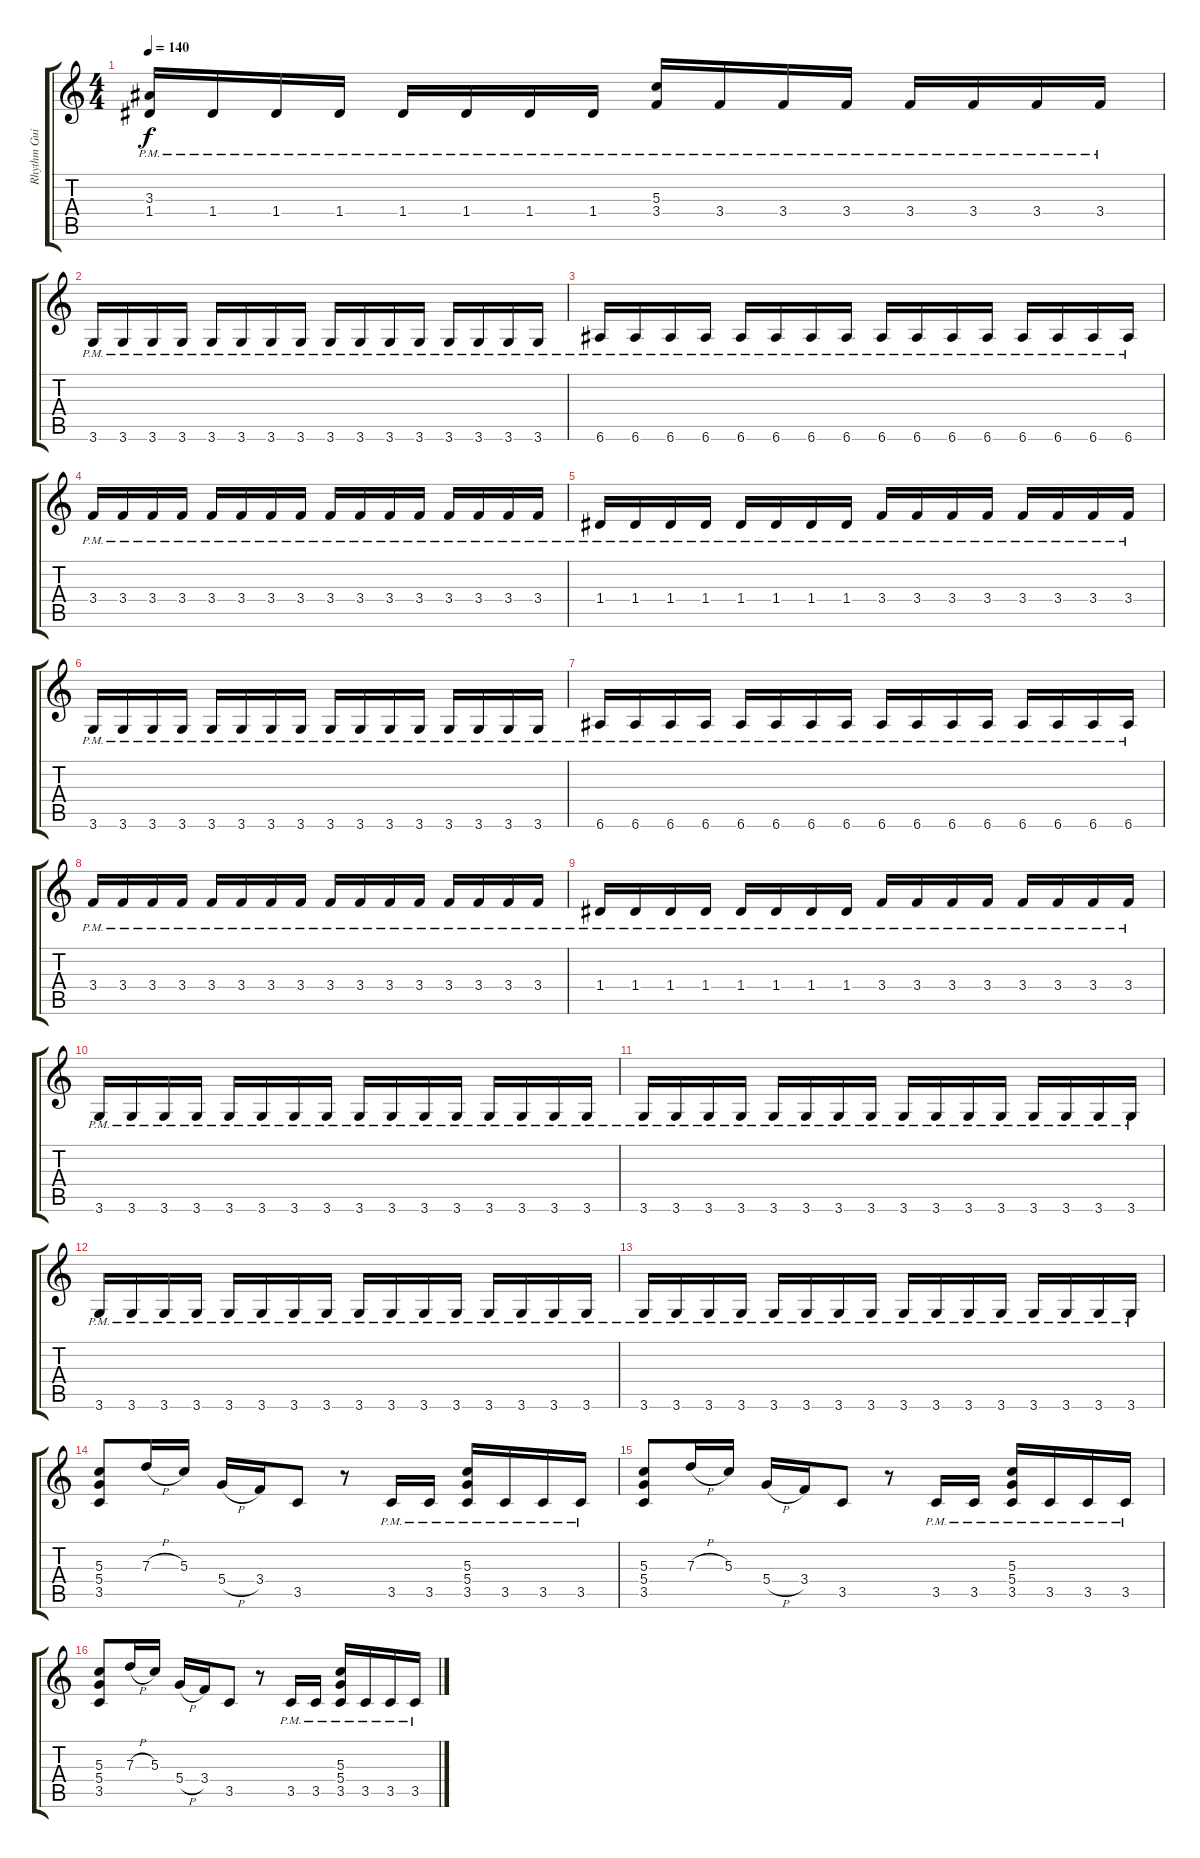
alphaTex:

\track ("Rhythm Guitar 2" "Rhythm Gui") {instrument distortionguitar}
\staff {score tabs}
\tuning (E4 B3 G3 D3 A2 E2) {hide}
\ts (4 4)
\tempo 140
\clef g2
\ks c
(3.3 1.4{pm}).16{dy f} 1.4{pm}.16 1.4{pm}.16 1.4{pm}.16 1.4{pm}.16 1.4{pm}.16 1.4{pm}.16 1.4{pm}.16 (5.3 3.4{pm}).16 3.4{pm}.16 3.4{pm}.16 3.4{pm}.16 3.4{pm}.16 3.4{pm}.16 3.4{pm}.16 3.4{pm}.16 |
3.6{pm}.16 3.6{pm}.16 3.6{pm}.16 3.6{pm}.16 3.6{pm}.16 3.6{pm}.16 3.6{pm}.16 3.6{pm}.16 3.6{pm}.16 3.6{pm}.16 3.6{pm}.16 3.6{pm}.16 3.6{pm}.16 3.6{pm}.16 3.6{pm}.16 3.6{pm}.16 |
6.6{pm}.16 6.6{pm}.16 6.6{pm}.16 6.6{pm}.16 6.6{pm}.16 6.6{pm}.16 6.6{pm}.16 6.6{pm}.16 6.6{pm}.16 6.6{pm}.16 6.6{pm}.16 6.6{pm}.16 6.6{pm}.16 6.6{pm}.16 6.6{pm}.16 6.6{pm}.16 |
3.4{pm}.16 3.4{pm}.16 3.4{pm}.16 3.4{pm}.16 3.4{pm}.16 3.4{pm}.16 3.4{pm}.16 3.4{pm}.16 3.4{pm}.16 3.4{pm}.16 3.4{pm}.16 3.4{pm}.16 3.4{pm}.16 3.4{pm}.16 3.4{pm}.16 3.4{pm}.16 |
1.4{pm}.16 1.4{pm}.16 1.4{pm}.16 1.4{pm}.16 1.4{pm}.16 1.4{pm}.16 1.4{pm}.16 1.4{pm}.16 3.4{pm}.16 3.4{pm}.16 3.4{pm}.16 3.4{pm}.16 3.4{pm}.16 3.4{pm}.16 3.4{pm}.16 3.4{pm}.16 |
3.6{pm}.16 3.6{pm}.16 3.6{pm}.16 3.6{pm}.16 3.6{pm}.16 3.6{pm}.16 3.6{pm}.16 3.6{pm}.16 3.6{pm}.16 3.6{pm}.16 3.6{pm}.16 3.6{pm}.16 3.6{pm}.16 3.6{pm}.16 3.6{pm}.16 3.6{pm}.16 |
6.6{pm}.16 6.6{pm}.16 6.6{pm}.16 6.6{pm}.16 6.6{pm}.16 6.6{pm}.16 6.6{pm}.16 6.6{pm}.16 6.6{pm}.16 6.6{pm}.16 6.6{pm}.16 6.6{pm}.16 6.6{pm}.16 6.6{pm}.16 6.6{pm}.16 6.6{pm}.16 |
3.4{pm}.16 3.4{pm}.16 3.4{pm}.16 3.4{pm}.16 3.4{pm}.16 3.4{pm}.16 3.4{pm}.16 3.4{pm}.16 3.4{pm}.16 3.4{pm}.16 3.4{pm}.16 3.4{pm}.16 3.4{pm}.16 3.4{pm}.16 3.4{pm}.16 3.4{pm}.16 |
1.4{pm}.16 1.4{pm}.16 1.4{pm}.16 1.4{pm}.16 1.4{pm}.16 1.4{pm}.16 1.4{pm}.16 1.4{pm}.16 3.4{pm}.16 3.4{pm}.16 3.4{pm}.16 3.4{pm}.16 3.4{pm}.16 3.4{pm}.16 3.4{pm}.16 3.4{pm}.16 |
3.6{pm}.16 3.6{pm}.16 3.6{pm}.16 3.6{pm}.16 3.6{pm}.16 3.6{pm}.16 3.6{pm}.16 3.6{pm}.16 3.6{pm}.16 3.6{pm}.16 3.6{pm}.16 3.6{pm}.16 3.6{pm}.16 3.6{pm}.16 3.6{pm}.16 3.6{pm}.16 |
3.6{pm}.16 3.6{pm}.16 3.6{pm}.16 3.6{pm}.16 3.6{pm}.16 3.6{pm}.16 3.6{pm}.16 3.6{pm}.16 3.6{pm}.16 3.6{pm}.16 3.6{pm}.16 3.6{pm}.16 3.6{pm}.16 3.6{pm}.16 3.6{pm}.16 3.6{pm}.16 |
3.6{pm}.16 3.6{pm}.16 3.6{pm}.16 3.6{pm}.16 3.6{pm}.16 3.6{pm}.16 3.6{pm}.16 3.6{pm}.16 3.6{pm}.16 3.6{pm}.16 3.6{pm}.16 3.6{pm}.16 3.6{pm}.16 3.6{pm}.16 3.6{pm}.16 3.6{pm}.16 |
3.6{pm}.16 3.6{pm}.16 3.6{pm}.16 3.6{pm}.16 3.6{pm}.16 3.6{pm}.16 3.6{pm}.16 3.6{pm}.16 3.6{pm}.16 3.6{pm}.16 3.6{pm}.16 3.6{pm}.16 3.6{pm}.16 3.6{pm}.16 3.6{pm}.16 3.6{pm}.16 |
(5.3 5.4 3.5).8 7.3{h}.16 5.3.16 5.4{h}.16 3.4.16 3.5.8 r.8 3.5{pm}.16 3.5{pm}.16 (5.3 5.4 3.5{pm}).16 3.5{pm}.16 3.5{pm}.16 3.5{pm}.16 |
(5.3 5.4 3.5).8 7.3{h}.16 5.3.16 5.4{h}.16 3.4.16 3.5.8 r.8 3.5{pm}.16 3.5{pm}.16 (5.3 5.4 3.5{pm}).16 3.5{pm}.16 3.5{pm}.16 3.5{pm}.16 |
(5.3 5.4 3.5).8 7.3{h}.16 5.3.16 5.4{h}.16 3.4.16 3.5.8 r.8 3.5{pm}.16 3.5{pm}.16 (5.3 5.4 3.5{pm}).16 3.5{pm}.16 3.5{pm}.16 3.5{pm}.16
